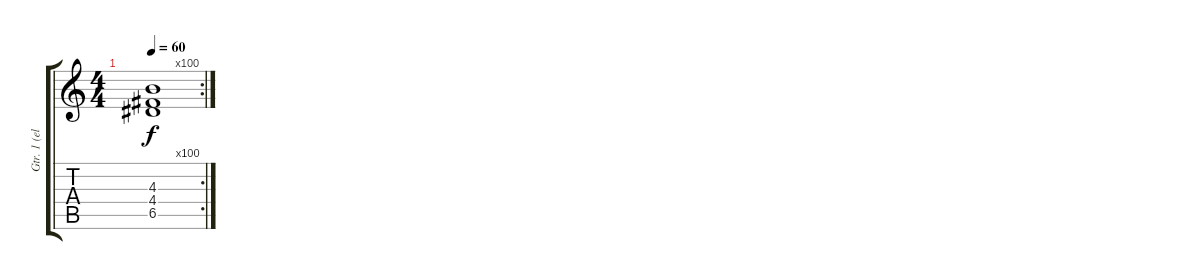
\track ("Gtr. 1 (elec.)" "Gtr. 1 (el") {instrument electricguitarclean}
\staff {score tabs}
\tuning (E4 B3 G3 D3 A2 E2) {hide}
\rc 100
\ts (4 4)
\tempo 60
\clef g2
\ks c
(4.3 4.4 6.5).1{dy f}
